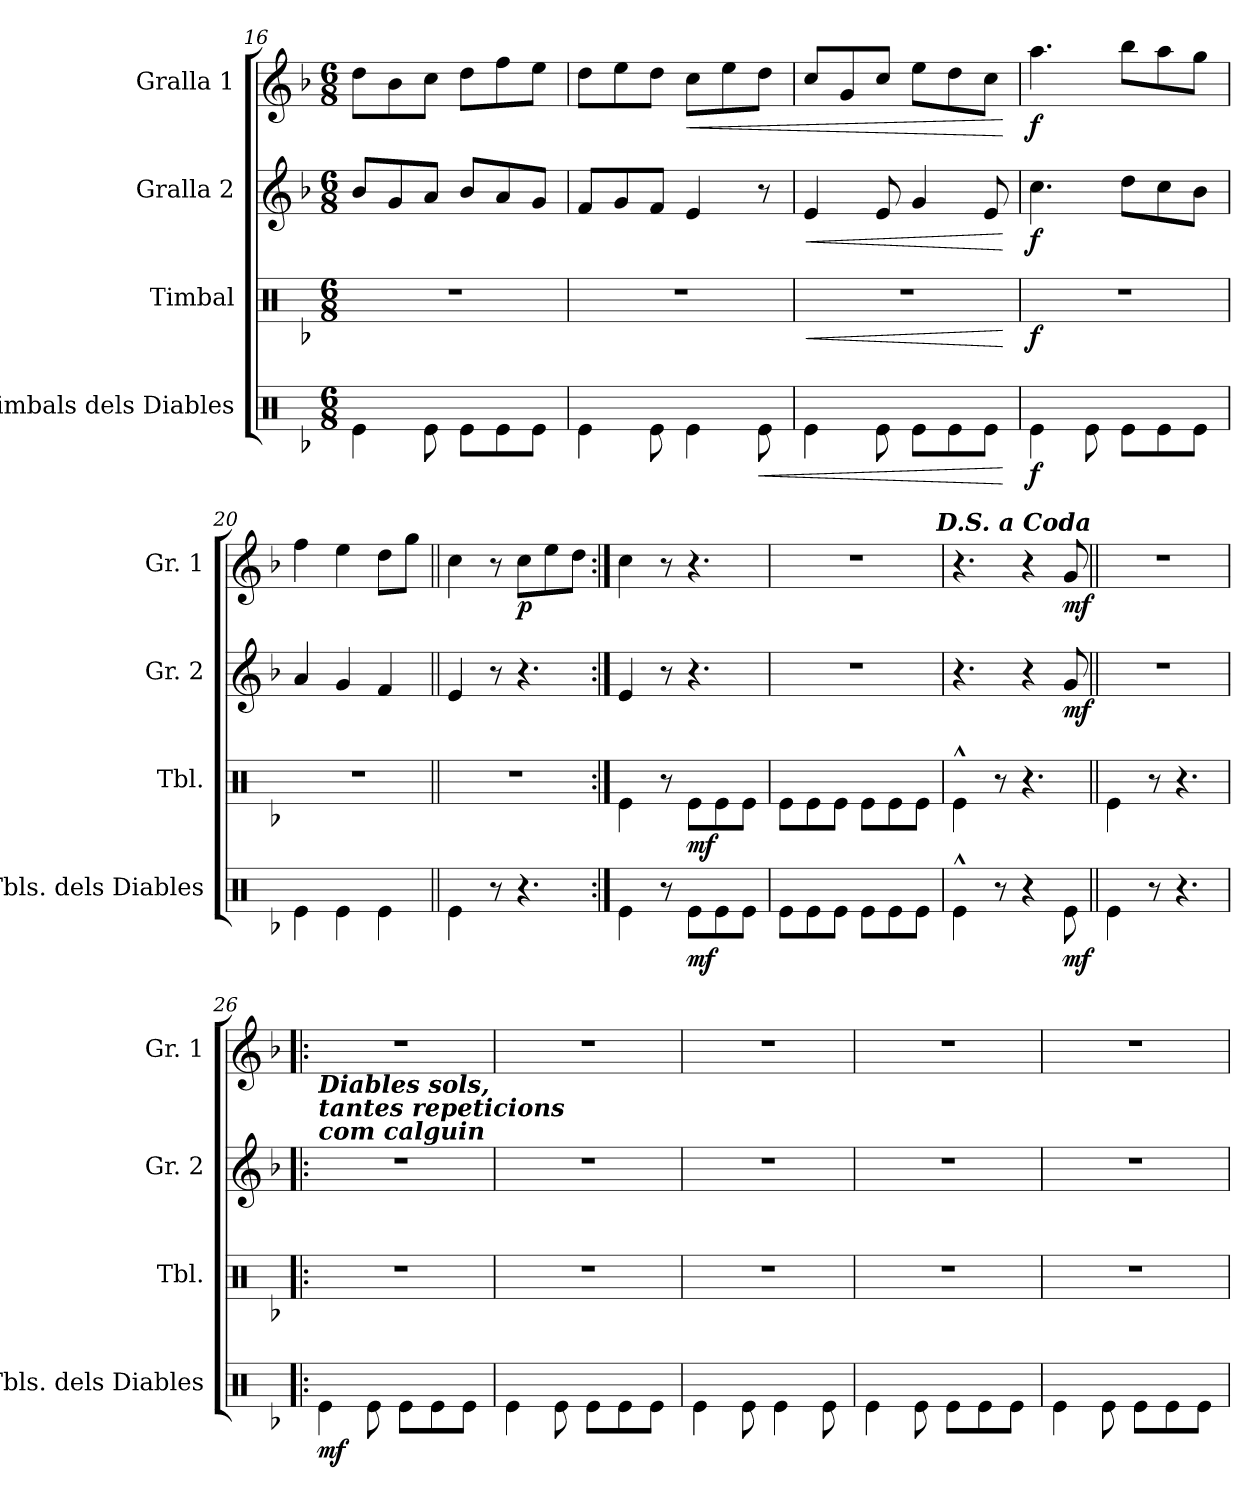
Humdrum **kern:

**kern	**dynam	**kern	**dynam	**kern	**dynam	**kern	**dynam
*part4	*part4	*part3	*part3	*part2	*part2	*part1	*part1
*staff4	*staff4	*staff3	*staff3	*staff2	*staff2	*staff1	*staff1
*I"Timbals dels Diables	*	*I"Timbal	*	*I"Gralla 2	*	*I"Gralla 1	*
*I'Tbls. dels Diables	*	*I'Tbl.	*	*I'Gr. 2	*	*I'Gr. 1	*
!!LO:LB:g=z
*clefX	*	*clefX	*	*clefG2	*	*clefG2	*
*k[b-]	*	*k[b-]	*	*k[b-]	*	*k[b-]	*
*F:	*	*F:	*	*F:	*	*F:	*
*M6/8	*	*M6/8	*	*M6/8	*	*M6/8	*
=16	=16	=16	=16	=16	=16	=16	=16
4Re\	.	2.r	.	8b-/L	.	8dd\L	.
.	.	.	.	8g/	.	8b-\	.
8Re\	.	.	.	8a/J	.	8cc\J	.
8Re\L	.	.	.	8b-/L	.	8dd\L	.
8Re\	.	.	.	8a/	.	8ff\	.
8Re\J	.	.	.	8g/J	.	8ee\J	.
=17	=17	=17	=17	=17	=17	=17	=17
4Re\	.	2.r	.	8f/L	.	8dd\L	.
.	.	.	.	8g/	.	8ee\	.
8Re\	.	.	.	8f/J	.	8dd\J	.
!	!	!	!	!	!	!	!LO:HP:b
4Re\	.	.	.	4e/	.	8cc\L	<
.	.	.	.	.	.	8ee\	.
!	!LO:HP:b	!	!	!	!	!	!
8Re\	<	.	.	8r	.	8dd\J	.
=18	=18	=18	=18	=18	=18	=18	=18
!	!	!	!LO:HP:b	!	!LO:HP:b	!	!
4Re\	.	2.r	<	4e/	<	8cc/L	.
.	.	.	.	.	.	8g/	.
8Re\	.	.	.	8e/	.	8cc/J	.
8Re\L	.	.	.	4g/	.	8ee\L	.
8Re\	.	.	.	.	.	8dd\	.
8Re\J	.	.	.	8e/	.	8cc\J	.
.	[	.	[	.	[	.	[
=19	=19	=19	=19	=19	=19	=19	=19
!	!LO:DY:b	!	!LO:DY:b	!	!LO:DY:b	!	!LO:DY:b
4Re\	f	2.r	f	4.cc\	f	4.aa\	f
8Re\	.	.	.	.	.	.	.
8Re\L	.	.	.	8dd\L	.	8bb-\L	.
8Re\	.	.	.	8cc\	.	8aa\	.
8Re\J	.	.	.	8b-\J	.	8gg\J	.
=20	=20	=20	=20	=20	=20	=20	=20
4Re\	.	2.r	.	4a/	.	4ff\	.
4Re\	.	.	.	4g/	.	4ee\	.
4Re\	.	.	.	4f/	.	8dd\L	.
.	.	.	.	.	.	8gg\J	.
=21||	=21||	=21||	=21||	=21||	=21||	=21||	=21||
4Re\	.	2.r	.	4e/	.	4cc\	.
8r	.	.	.	8r	.	8r	.
!	!	!	!	!	!	!	!LO:DY:b
4.r	.	.	.	4.r	.	8cc\L	p
.	.	.	.	.	.	8ee\	.
.	.	.	.	.	.	8dd\J	.
=22:|!	=22:|!	=22:|!	=22:|!	=22:|!	=22:|!	=22:|!	=22:|!
4Re\	.	4Re\	.	4e/	.	4cc\	.
8r	.	8r	.	8r	.	8r	.
!	!LO:DY:b	!	!LO:DY:b	!	!	!	!
8Re\L	mf	8Re\L	mf	4.r	.	4.r	.
8Re\	.	8Re\	.	.	.	.	.
8Re\J	.	8Re\J	.	.	.	.	.
!!LO:PB:g=z
=23	=23	=23	=23	=23	=23	=23	=23
8Re\L	.	8Re\L	.	2.r	.	2.r	.
8Re\	.	8Re\	.	.	.	.	.
8Re\J	.	8Re\J	.	.	.	.	.
8Re\L	.	8Re\L	.	.	.	.	.
8Re\	.	8Re\	.	.	.	.	.
8Re\J	.	8Re\J	.	.	.	.	.
=24	=24	=24	=24	=24	=24	=24	=24
4Re^^>\	.	4Re^^>\	.	4.r	.	4.r	.
8r	.	8r	.	.	.	.	.
4r	.	4.r	.	4r	.	4r	.
!	!LO:DY:b	!	!	!	!LO:DY:b	!	!LO:DY:b
8Re\	mf	.	.	8g/	mf	8g/	mf
!	!	!	!	!	!	!LO:TX:a:Bi:rj:t=D.S. a Coda	!
=25||	=25||	=25||	=25||	=25||	=25||	=25||	=25||
4Re\	.	4Re\	.	2.r	.	2.r	.
8r	.	8r	.	.	.	.	.
4.r	.	4.r	.	.	.	.	.
=26!|:	=26!|:	=26!|:	=26!|:	=26!|:	=26!|:	=26!|:	=26!|:
!	!	!	!	!LO:TX:a:Bi:t=Diables sols,\ntantes repeticions\ncom calguin	!	!	!
!	!LO:DY:b	!	!	!	!	!	!
4Re\	mf	2.r	.	2.r	.	2.r	.
8Re\	.	.	.	.	.	.	.
8Re\L	.	.	.	.	.	.	.
8Re\	.	.	.	.	.	.	.
8Re\J	.	.	.	.	.	.	.
=27	=27	=27	=27	=27	=27	=27	=27
4Re\	.	2.r	.	2.r	.	2.r	.
8Re\	.	.	.	.	.	.	.
8Re\L	.	.	.	.	.	.	.
8Re\	.	.	.	.	.	.	.
8Re\J	.	.	.	.	.	.	.
=28	=28	=28	=28	=28	=28	=28	=28
4Re\	.	2.r	.	2.r	.	2.r	.
8Re\	.	.	.	.	.	.	.
4Re\	.	.	.	.	.	.	.
8Re\	.	.	.	.	.	.	.
=29	=29	=29	=29	=29	=29	=29	=29
4Re\	.	2.r	.	2.r	.	2.r	.
8Re\	.	.	.	.	.	.	.
8Re\L	.	.	.	.	.	.	.
8Re\	.	.	.	.	.	.	.
8Re\J	.	.	.	.	.	.	.
=30	=30	=30	=30	=30	=30	=30	=30
4Re\	.	2.r	.	2.r	.	2.r	.
8Re\	.	.	.	.	.	.	.
8Re\L	.	.	.	.	.	.	.
8Re\	.	.	.	.	.	.	.
8Re\J	.	.	.	.	.	.	.
=	=	=	=	=	=	=	=
*-	*-	*-	*-	*-	*-	*-	*-
